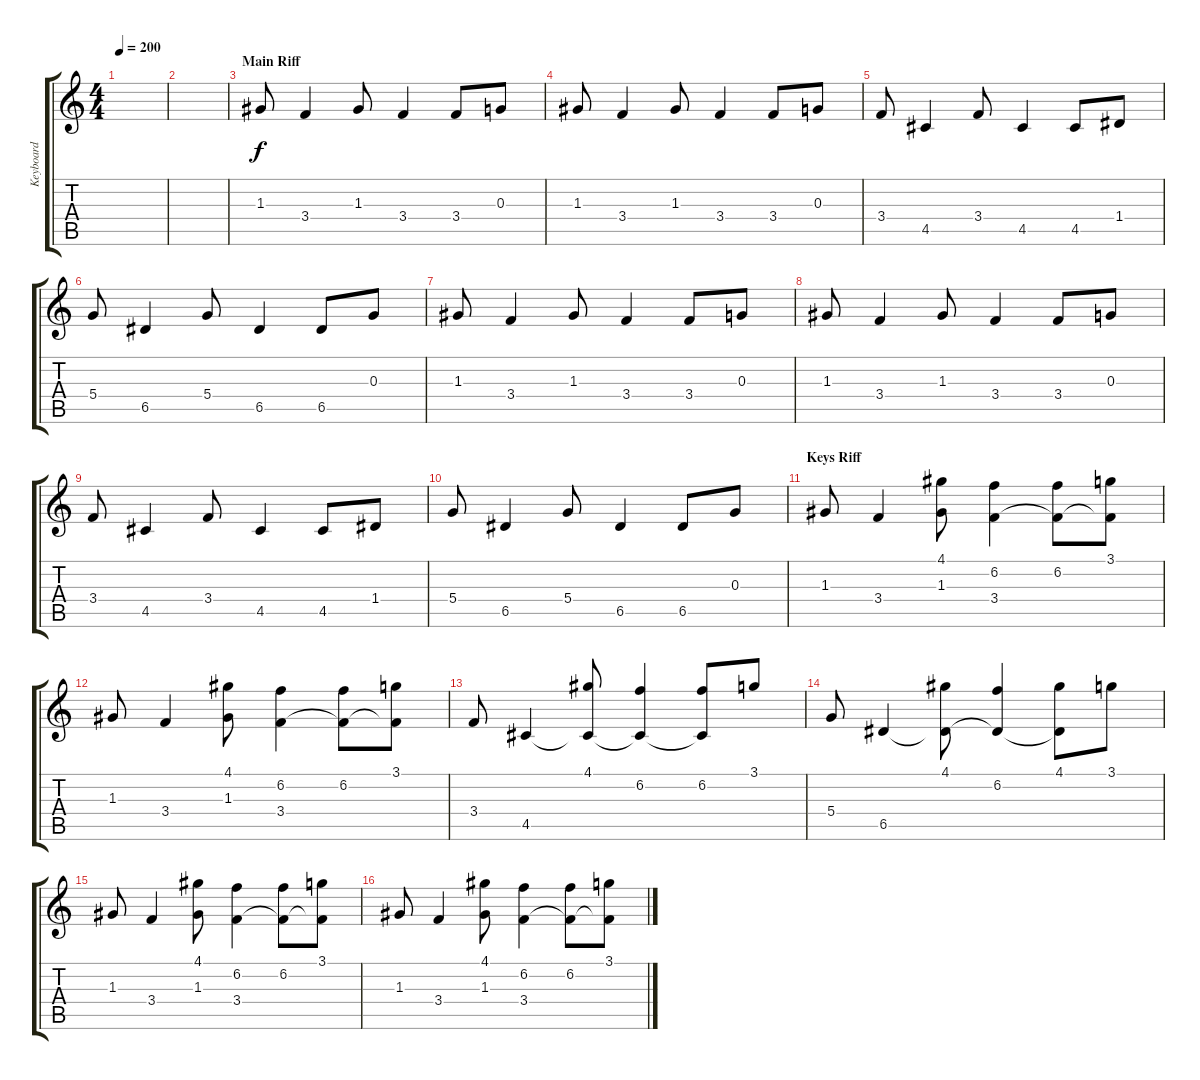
\track ("Keyboard" "Keyboard") {instrument lead5charang}
\staff {score tabs}
\tuning (E5 B4 G4 D4 A3 E3) {hide}
\ts (4 4)
\tempo 200
\clef g2
\ks c
|
|
\section ("" "Main Riff")
1.3.8{volume 8} 3.4.4 1.3.8 3.4.4 3.4.8 0.3.8 |
1.3.8 3.4.4 1.3.8 3.4.4 3.4.8 0.3.8 |
3.4.8 4.5.4 3.4.8 4.5.4 4.5.8 1.4.8 |
5.4.8 6.5.4 5.4.8 6.5.4 6.5.8 0.3.8 |
1.3.8{volume 8} 3.4.4 1.3.8 3.4.4 3.4.8 0.3.8 |
1.3.8 3.4.4 1.3.8 3.4.4 3.4.8 0.3.8 |
3.4.8 4.5.4 3.4.8 4.5.4 4.5.8 1.4.8 |
5.4.8 6.5.4 5.4.8 6.5.4 6.5.8 0.3.8 |
\section ("" "Keys Riff")
1.3.8{volume 15} 3.4.4 (4.1 1.3).8 (6.2 3.4).4 (6.2 3.4{t}).8 (3.1 3.4{t}).8 |
1.3.8 3.4.4 (4.1 1.3).8 (6.2 3.4).4 (6.2 3.4{t}).8 (3.1 3.4{t}).8 |
3.4.8 4.5.4 (4.1 4.5{t}).8 (6.2 4.5{t}).4 (6.2 4.5{t}).8 3.1.8 |
5.4.8 6.5.4 (4.1 6.5{t}).8 (6.2 6.5{t}).4 (4.1 6.5{t}).8 3.1.8 |
1.3.8 3.4.4 (4.1 1.3).8 (6.2 3.4).4 (6.2 3.4{t}).8 (3.1 3.4{t}).8 |
1.3.8 3.4.4 (4.1 1.3).8 (6.2 3.4).4 (6.2 3.4{t}).8 (3.1 3.4{t}).8
